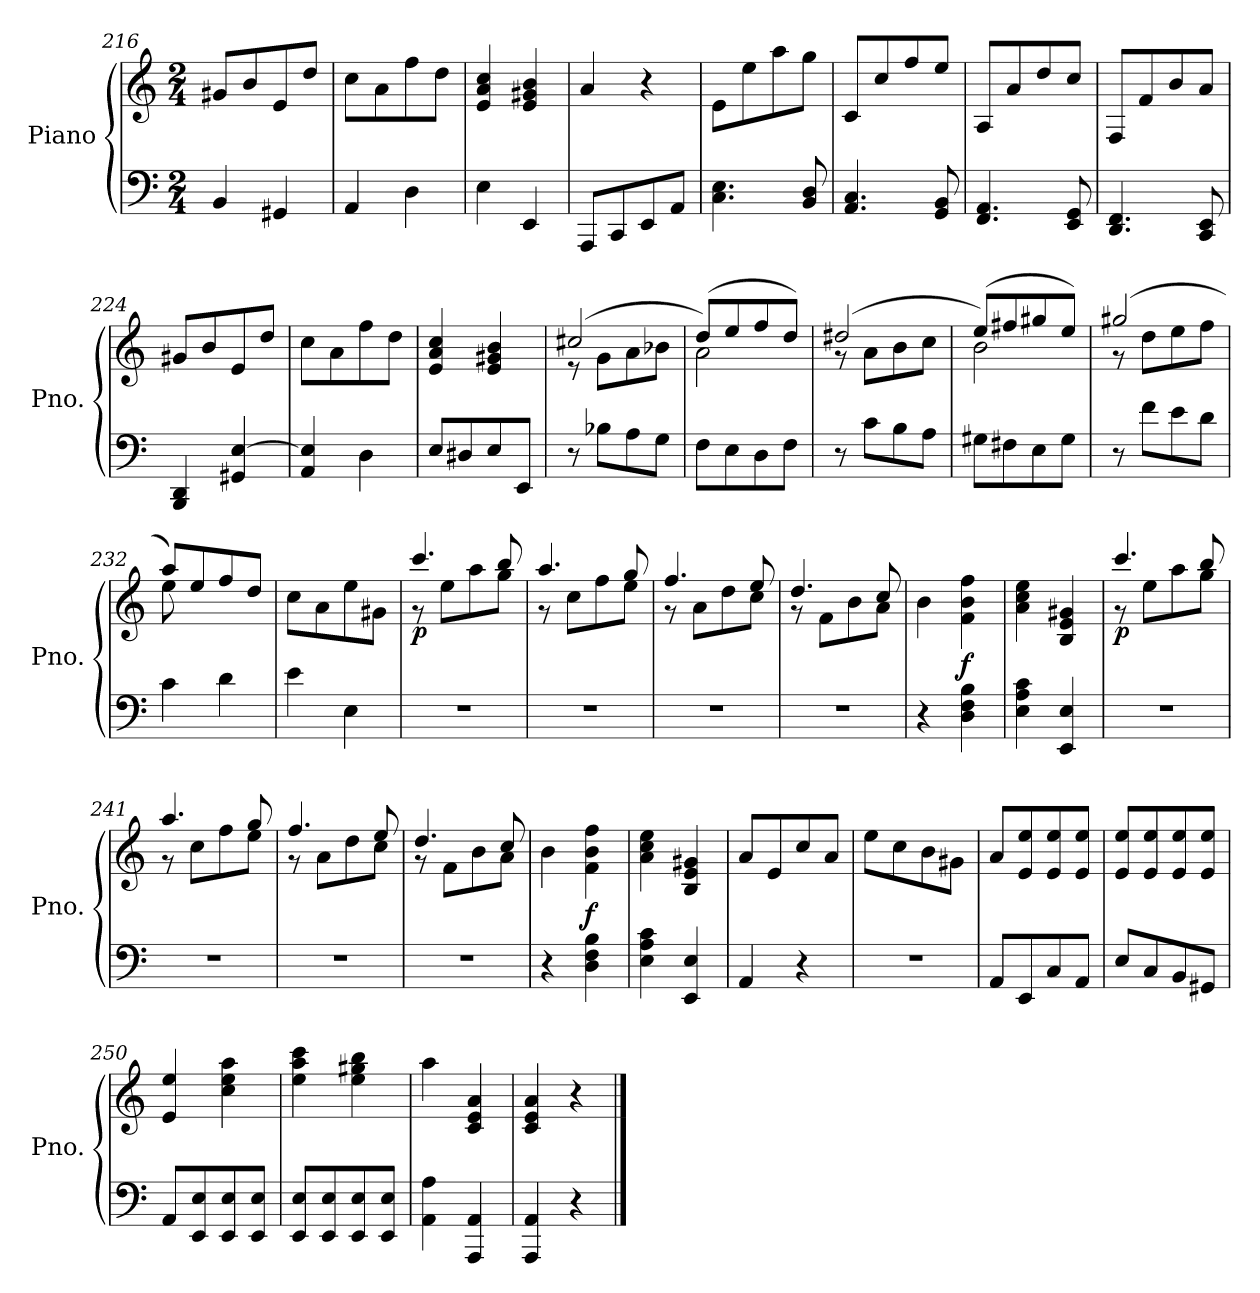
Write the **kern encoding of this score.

**kern	**kern	**dynam
*part1	*part1	*part1
*staff2	*staff1	*staff1/2
*I"Piano	*	*
*I'Pno.	*	*
*clefF4	*clefG2	*
*k[]	*k[]	*
*M2/4	*M2/4	*
=216	=216	=216
4BB/	8g#X/L	.
.	8b/	.
4GG#X/	8e/	.
.	8dd/J	.
=217	=217	=217
4AA/	8cc\L	.
.	8a\	.
4D\	8ff\	.
.	8dd\J	.
=218	=218	=218
4E\	4e/ 4a/ 4cc/	.
4EE/	4e/ 4g#X/ 4b/	.
=219	=219	=219
8AAA/L	4a/	.
8CC/	.	.
8EE/	4r	.
8AA/J	.	.
=220	=220	=220
4.C\ 4.E\	8e\L	.
.	8ee\	.
.	8aa\	.
8BB/ 8D/	8gg\J	.
=221	=221	=221
4.AA/ 4.C/	8c/L	.
.	8cc/	.
.	8ff/	.
8GG/ 8BB/	8ee/J	.
=222	=222	=222
4.FF/ 4.AA/	8A/L	.
.	8a/	.
.	8dd/	.
8EE/ 8GG/	8cc/J	.
=223	=223	=223
4.DD/ 4.FF/	8F/L	.
.	8f/	.
.	8b/	.
8CC/ 8EE/	8a/J	.
=224	=224	=224
4BBB/ 4DD/	8g#X/L	.
.	8b/	.
4GG#X/ [4E/	8e/	.
.	8dd/J	.
=225	=225	=225
4AA/ 4E/]	8cc\L	.
.	8a\	.
4D\	8ff\	.
.	8dd\J	.
=226	=226	=226
8E/L	4e/ 4a/ 4cc/	.
8D#X/	.	.
8E/	4e/ 4g#X/ 4b/	.
8EE/J	.	.
=227	=227	=227
*	*^	*
8r	(>2cc#X/	8r	.
8B-X\L	.	8g\L	.
8A\	.	8a\	.
8G\J	.	8b-X\J	.
=228	=228	=228	=228
8F\L	(>8dd/L)	2a\	.
8E\	8ee/	.	.
8D\	8ff/	.	.
8F\J	8dd/J)	.	.
=229	=229	=229	=229
8r	(>2dd#X/	8r	.
8c\L	.	8a\L	.
8B\	.	8b\	.
8A\J	.	8cc\J	.
=230	=230	=230	=230
8G#X\L	(>8ee/L)	2b\	.
8F#X\	8ff#X/	.	.
8E\	8gg#X/	.	.
8G#\J	8ee/J)	.	.
=231	=231	=231	=231
8r	(>2gg#X/	8r	.
8f\L	.	8dd\L	.
8e\	.	8ee\	.
8d\J	.	8ff\J	.
=232	=232	=232	=232
4c\	8aa/L)	8ee\	.
.	8ee/	8ryy	.
4d\	8ff/	4ryy	.
.	8dd/J	.	.
*	*v	*v	*
=233	=233	=233
4e\	8cc\L	.
.	8a\	.
4E\	8ee\	.
.	8g#X\J	.
=234	=234	=234
*	*^	*
!	!	!	!LO:DY:b
2r	4.ccc/	8r	p
.	.	8ee\L	.
.	.	8aa\	.
.	8bb/	8gg\J	.
=235	=235	=235	=235
2r	4.aa/	8r	.
.	.	8cc\L	.
.	.	8ff\	.
.	8gg/	8ee\J	.
=236	=236	=236	=236
2r	4.ff/	8r	.
.	.	8a\L	.
.	.	8dd\	.
.	8ee/	8cc\J	.
=237	=237	=237	=237
2r	4.dd/	8r	.
.	.	8f\L	.
.	.	8b\	.
.	8cc/	8a\J	.
*	*v	*v	*
=238	=238	=238
4r	4b\	.
!	!	!LO:DY:a=2
4D\ 4F\ 4B\	4f\ 4b\ 4ff\	f
=239	=239	=239
4E\ 4A\ 4c\	4a\ 4cc\ 4ee\	.
4EE/ 4E/	4B/ 4e/ 4g#X/	.
=240	=240	=240
*	*^	*
!	!	!	!LO:DY:b
2r	4.ccc/	8r	p
.	.	8ee\L	.
.	.	8aa\	.
.	8bb/	8gg\J	.
=241	=241	=241	=241
2r	4.aa/	8r	.
.	.	8cc\L	.
.	.	8ff\	.
.	8gg/	8ee\J	.
=242	=242	=242	=242
2r	4.ff/	8r	.
.	.	8a\L	.
.	.	8dd\	.
.	8ee/	8cc\J	.
=243	=243	=243	=243
2r	4.dd/	8r	.
.	.	8f\L	.
.	.	8b\	.
.	8cc/	8a\J	.
*	*v	*v	*
=244	=244	=244
4r	4b\	.
!	!	!LO:DY:a=2
4D\ 4F\ 4B\	4f\ 4b\ 4ff\	f
=245	=245	=245
4E\ 4A\ 4c\	4a\ 4cc\ 4ee\	.
4EE/ 4E/	4B/ 4e/ 4g#X/	.
=246	=246	=246
4AA/	8a/L	.
.	8e/	.
4r	8cc/	.
.	8a/J	.
=247	=247	=247
2r	8ee\L	.
.	8cc\	.
.	8b\	.
.	8g#X\J	.
=248	=248	=248
8AA/L	8a/L	.
8EE/	8e/ 8ee/	.
8C/	8e/ 8ee/	.
8AA/J	8e/ 8ee/J	.
=249	=249	=249
8E/L	8e/ 8ee/L	.
8C/	8e/ 8ee/	.
8BB/	8e/ 8ee/	.
8GG#X/J	8e/ 8ee/J	.
=250	=250	=250
8AA/L	4e/ 4ee/	.
8EE/ 8E/	.	.
8EE/ 8E/	4cc\ 4ee\ 4aa\	.
8EE/ 8E/J	.	.
=251	=251	=251
8EE/ 8E/L	4ee\ 4aa\ 4ccc\	.
8EE/ 8E/	.	.
8EE/ 8E/	4ee\ 4gg#X\ 4bb\	.
8EE/ 8E/J	.	.
=252	=252	=252
4AA\ 4A\	4aa\	.
4AAA/ 4AA/	4c/ 4e/ 4a/	.
=253	=253	=253
4AAA/ 4AA/	4c/ 4e/ 4a/	.
4r	4r	.
==	==	==
*-	*-	*-
